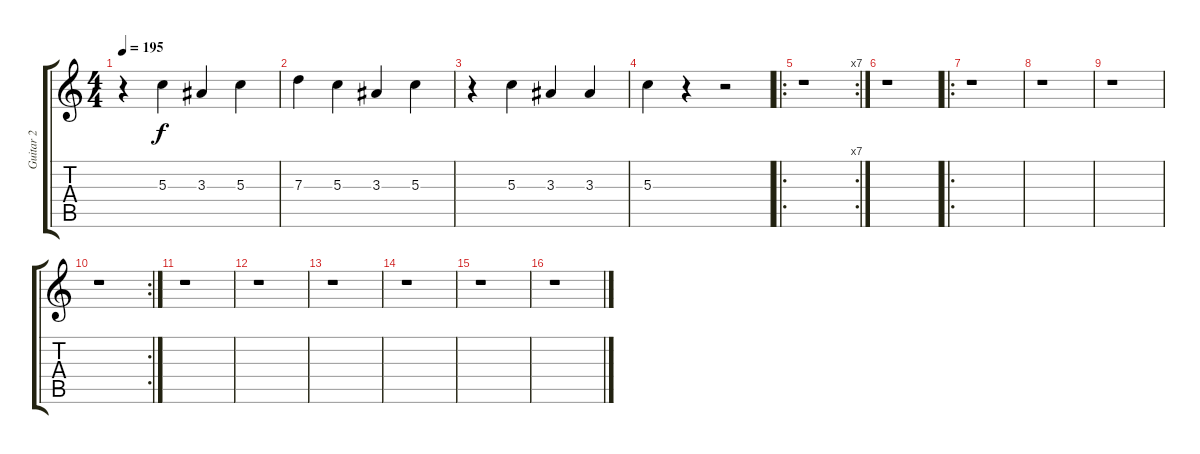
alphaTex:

\track ("Guitar 2" "Guitar 2") {instrument overdrivenguitar}
\staff {score tabs}
\tuning (E4 B3 G3 D3 A2 E2) {hide}
\ts (4 4)
\tempo 195
\clef g2
\ks c
r.4{dy f} 5.3.4 3.3.4 5.3.4 |
7.3.4 5.3.4 3.3.4 5.3.4 |
r.4 5.3.4 3.3.4 3.3.4 |
5.3.4 r.4 r.2 |
\ro
\rc 7
r.1 |
r.1 |
\ro
r.1 |
r.1 |
r.1 |
\rc 2
r.1 |
r.1 |
r.1 |
r.1 |
r.1 |
r.1 |
r.1
